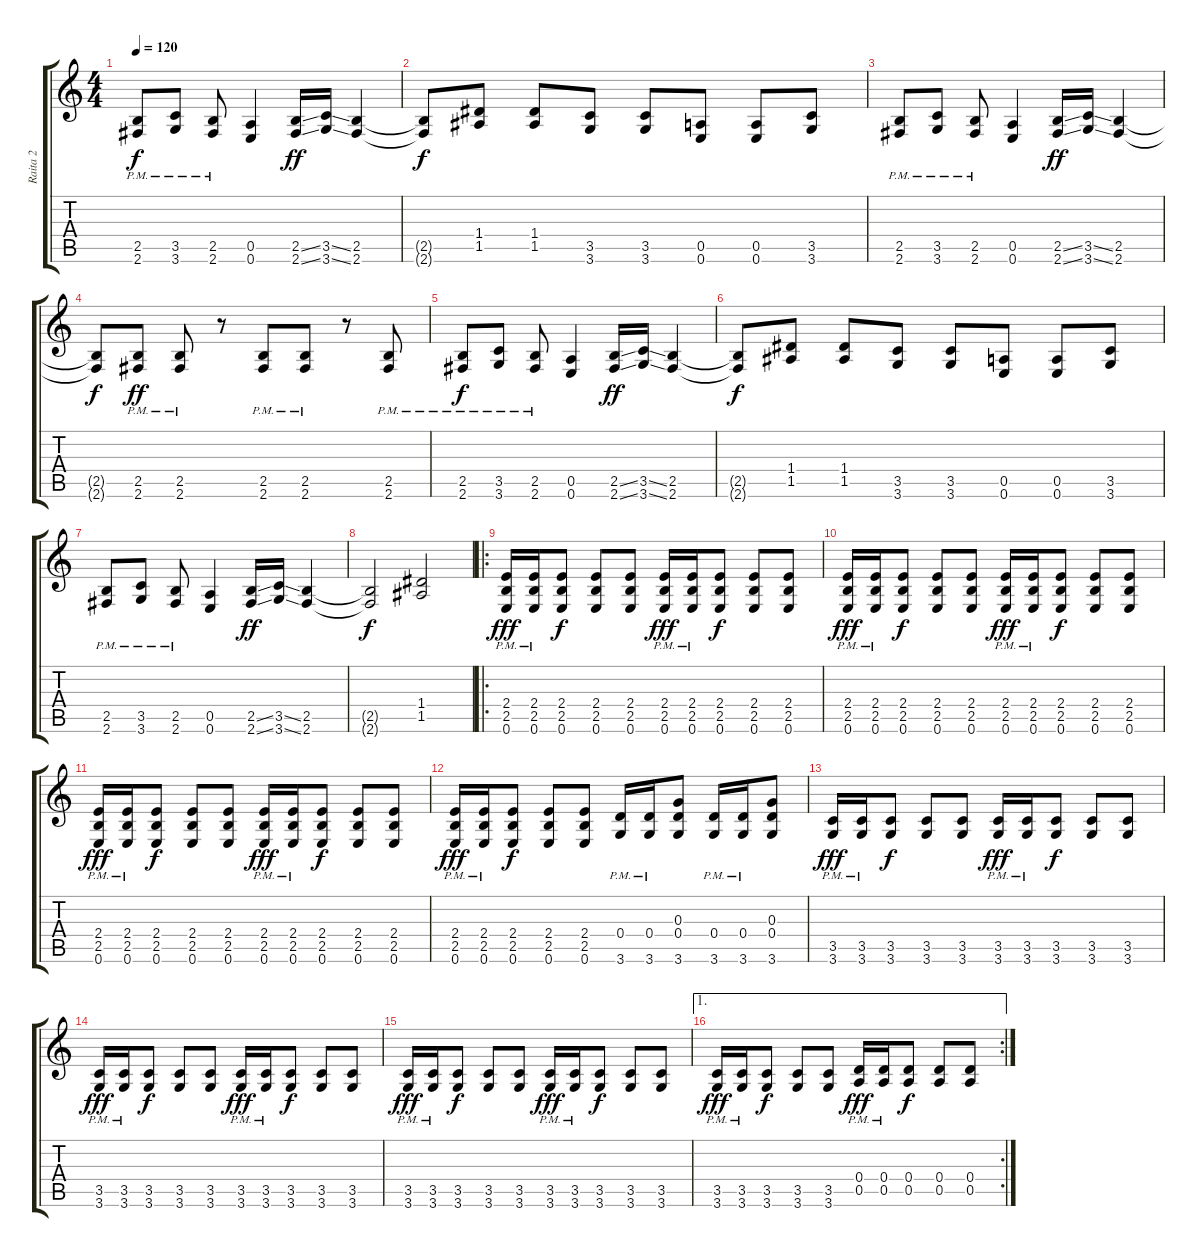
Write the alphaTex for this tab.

\track ("Raita 2" "Raita 2") {instrument distortionguitar}
\staff {score tabs}
\tuning (E4 B3 G3 D3 A2 E2) {hide}
\ts (4 4)
\tempo 120
\clef g2
\ks c
(2.5{pm} 2.6{pm}).8{dy f} (3.5{pm} 3.6{pm}).8 (2.5{pm} 2.6{pm}).8 (0.5 0.6).4 (2.5{ss} 2.6{ss}).16{dy ff} (3.5{ss} 3.6{ss}).16 (2.5 2.6).4 |
(2.5{t} 2.6{t}).8{dy f} (1.4 1.5).8 (1.4 1.5).8 (3.5 3.6).8 (3.5 3.6).8 (0.5 0.6).8 (0.5 0.6).8 (3.5 3.6).8 |
(2.5{pm} 2.6{pm}).8 (3.5{pm} 3.6{pm}).8 (2.5{pm} 2.6{pm}).8 (0.5 0.6).4 (2.5{ss} 2.6{ss}).16{dy ff} (3.5{ss} 3.6{ss}).16 (2.5 2.6).4 |
(2.5{t} 2.6{t}).8{dy f} (2.5{pm} 2.6{pm}).8{dy ff} (2.5{pm} 2.6{pm}).8 r.8 (2.5{pm} 2.6{pm}).8 (2.5{pm} 2.6{pm}).8 r.8 (2.5{pm} 2.6{pm}).8 |
(2.5{pm} 2.6{pm}).8{dy f} (3.5{pm} 3.6{pm}).8 (2.5{pm} 2.6{pm}).8 (0.5 0.6).4 (2.5{ss} 2.6{ss}).16{dy ff} (3.5{ss} 3.6{ss}).16 (2.5 2.6).4 |
(2.5{t} 2.6{t}).8{dy f} (1.4 1.5).8 (1.4 1.5).8 (3.5 3.6).8 (3.5 3.6).8 (0.5 0.6).8 (0.5 0.6).8 (3.5 3.6).8 |
(2.5{pm} 2.6{pm}).8 (3.5{pm} 3.6{pm}).8 (2.5{pm} 2.6{pm}).8 (0.5 0.6).4 (2.5{ss} 2.6{ss}).16{dy ff} (3.5{ss} 3.6{ss}).16 (2.5 2.6).4 |
(2.5{t} 2.6{t}).2{dy f} (1.4 1.5).2 |
\ro
(2.4{pm} 2.5{pm} 0.6{pm}).16{dy fff} (2.4{pm} 2.5{pm} 0.6{pm}).16 (2.4 2.5 0.6).8{dy f} (2.4 2.5 0.6).8 (2.4 2.5 0.6).8 (2.4{pm} 2.5{pm} 0.6{pm}).16{dy fff} (2.4{pm} 2.5{pm} 0.6{pm}).16 (2.4 2.5 0.6).8{dy f} (2.4 2.5 0.6).8 (2.4 2.5 0.6).8 |
(2.4{pm} 2.5{pm} 0.6{pm}).16{dy fff} (2.4{pm} 2.5{pm} 0.6{pm}).16 (2.4 2.5 0.6).8{dy f} (2.4 2.5 0.6).8 (2.4 2.5 0.6).8 (2.4{pm} 2.5{pm} 0.6{pm}).16{dy fff} (2.4{pm} 2.5{pm} 0.6{pm}).16 (2.4 2.5 0.6).8{dy f} (2.4 2.5 0.6).8 (2.4 2.5 0.6).8 |
(2.4{pm} 2.5{pm} 0.6{pm}).16{dy fff} (2.4{pm} 2.5{pm} 0.6{pm}).16 (2.4 2.5 0.6).8{dy f} (2.4 2.5 0.6).8 (2.4 2.5 0.6).8 (2.4{pm} 2.5{pm} 0.6{pm}).16{dy fff} (2.4{pm} 2.5{pm} 0.6{pm}).16 (2.4 2.5 0.6).8{dy f} (2.4 2.5 0.6).8 (2.4 2.5 0.6).8 |
(2.4{pm} 2.5{pm} 0.6{pm}).16{dy fff} (2.4{pm} 2.5{pm} 0.6{pm}).16 (2.4 2.5 0.6).8{dy f} (2.4 2.5 0.6).8 (2.4 2.5 0.6).8 (0.4{pm} 3.6{pm}).16 (0.4{pm} 3.6{pm}).16 (0.3 0.4 3.6).8 (0.4{pm} 3.6{pm}).16 (0.4{pm} 3.6{pm}).16 (0.3 0.4 3.6).8 |
(3.5{pm} 3.6{pm}).16{dy fff} (3.5{pm} 3.6{pm}).16 (3.5 3.6).8{dy f} (3.5 3.6).8 (3.5 3.6).8 (3.5{pm} 3.6{pm}).16{dy fff} (3.5{pm} 3.6{pm}).16 (3.5 3.6).8{dy f} (3.5 3.6).8 (3.5 3.6).8 |
(3.5{pm} 3.6{pm}).16{dy fff} (3.5{pm} 3.6{pm}).16 (3.5 3.6).8{dy f} (3.5 3.6).8 (3.5 3.6).8 (3.5{pm} 3.6{pm}).16{dy fff} (3.5{pm} 3.6{pm}).16 (3.5 3.6).8{dy f} (3.5 3.6).8 (3.5 3.6).8 |
(3.5{pm} 3.6{pm}).16{dy fff} (3.5{pm} 3.6{pm}).16 (3.5 3.6).8{dy f} (3.5 3.6).8 (3.5 3.6).8 (3.5{pm} 3.6{pm}).16{dy fff} (3.5{pm} 3.6{pm}).16 (3.5 3.6).8{dy f} (3.5 3.6).8 (3.5 3.6).8 |
\ae 1
\rc 2
(3.5{pm} 3.6{pm}).16{dy fff} (3.5{pm} 3.6{pm}).16 (3.5 3.6).8{dy f} (3.5 3.6).8 (3.5 3.6).8 (0.4{pm} 0.5{pm}).16{dy fff} (0.4{pm} 0.5{pm}).16 (0.4 0.5).8{dy f} (0.4 0.5).8 (0.4 0.5).8
